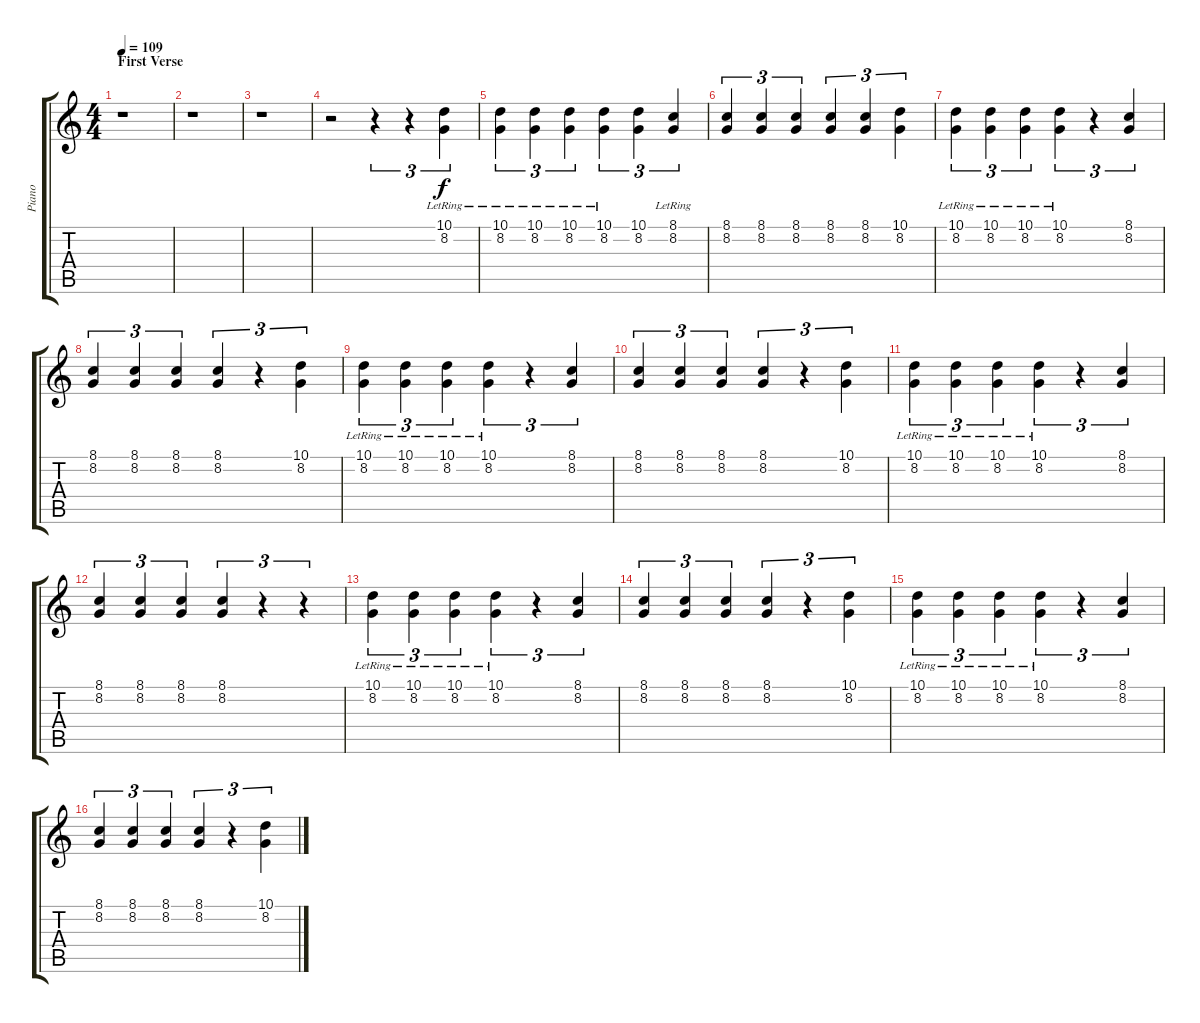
\track ("Piano" "Piano") {instrument acousticgrandpiano}
\staff {score tabs}
\tuning (E4 B3 G3 D3 A2 E2) {hide}
\ts (4 4)
\section ("" "First Verse")
\tempo 109
\clef g2
\ks c
r.1{dy f instrument acousticgrandpiano} |
r.1 |
r.1 |
r.2 r.4{tu (3 2)} r.4{tu (3 2)} (10.1{lr} 8.2{lr}).4{tu (3 2)} |
(10.1{lr} 8.2{lr}).4{tu (3 2)} (10.1{lr} 8.2{lr}).4{tu (3 2)} (10.1{lr} 8.2{lr}).4{tu (3 2)} (10.1{lr} 8.2{lr}).4{tu (3 2)} (10.1 8.2).4{tu (3 2)} (8.1 8.2{lr}).4{tu (3 2)} |
(8.1 8.2).4{tu (3 2)} (8.1 8.2).4{tu (3 2)} (8.1 8.2).4{tu (3 2)} (8.1 8.2).4{tu (3 2)} (8.1 8.2).4{tu (3 2)} (10.1 8.2).4{tu (3 2)} |
(10.1{lr} 8.2).4{tu (3 2)} (10.1{lr} 8.2).4{tu (3 2)} (10.1{lr} 8.2).4{tu (3 2)} (10.1{lr} 8.2).4{tu (3 2)} r.4{tu (3 2)} (8.1 8.2).4{tu (3 2)} |
(8.1 8.2).4{tu (3 2)} (8.1 8.2).4{tu (3 2)} (8.1 8.2).4{tu (3 2)} (8.1 8.2).4{tu (3 2)} r.4{tu (3 2)} (10.1 8.2).4{tu (3 2)} |
(10.1{lr} 8.2).4{tu (3 2)} (10.1{lr} 8.2).4{tu (3 2)} (10.1{lr} 8.2).4{tu (3 2)} (10.1{lr} 8.2).4{tu (3 2)} r.4{tu (3 2)} (8.1 8.2).4{tu (3 2)} |
(8.1 8.2).4{tu (3 2)} (8.1 8.2).4{tu (3 2)} (8.1 8.2).4{tu (3 2)} (8.1 8.2).4{tu (3 2)} r.4{tu (3 2)} (10.1 8.2).4{tu (3 2)} |
(10.1{lr} 8.2).4{tu (3 2)} (10.1{lr} 8.2).4{tu (3 2)} (10.1{lr} 8.2).4{tu (3 2)} (10.1{lr} 8.2).4{tu (3 2)} r.4{tu (3 2)} (8.1 8.2).4{tu (3 2)} |
(8.1 8.2).4{tu (3 2)} (8.1 8.2).4{tu (3 2)} (8.1 8.2).4{tu (3 2)} (8.1 8.2).4{tu (3 2)} r.4{tu (3 2)} r.4{tu (3 2)} |
(10.1{lr} 8.2).4{tu (3 2)} (10.1{lr} 8.2).4{tu (3 2)} (10.1{lr} 8.2).4{tu (3 2)} (10.1{lr} 8.2).4{tu (3 2)} r.4{tu (3 2)} (8.1 8.2).4{tu (3 2)} |
(8.1 8.2).4{tu (3 2)} (8.1 8.2).4{tu (3 2)} (8.1 8.2).4{tu (3 2)} (8.1 8.2).4{tu (3 2)} r.4{tu (3 2)} (10.1 8.2).4{tu (3 2)} |
(10.1{lr} 8.2).4{tu (3 2)} (10.1{lr} 8.2).4{tu (3 2)} (10.1{lr} 8.2).4{tu (3 2)} (10.1{lr} 8.2).4{tu (3 2)} r.4{tu (3 2)} (8.1 8.2).4{tu (3 2)} |
(8.1 8.2).4{tu (3 2)} (8.1 8.2).4{tu (3 2)} (8.1 8.2).4{tu (3 2)} (8.1 8.2).4{tu (3 2)} r.4{tu (3 2)} (10.1 8.2).4{tu (3 2)}
